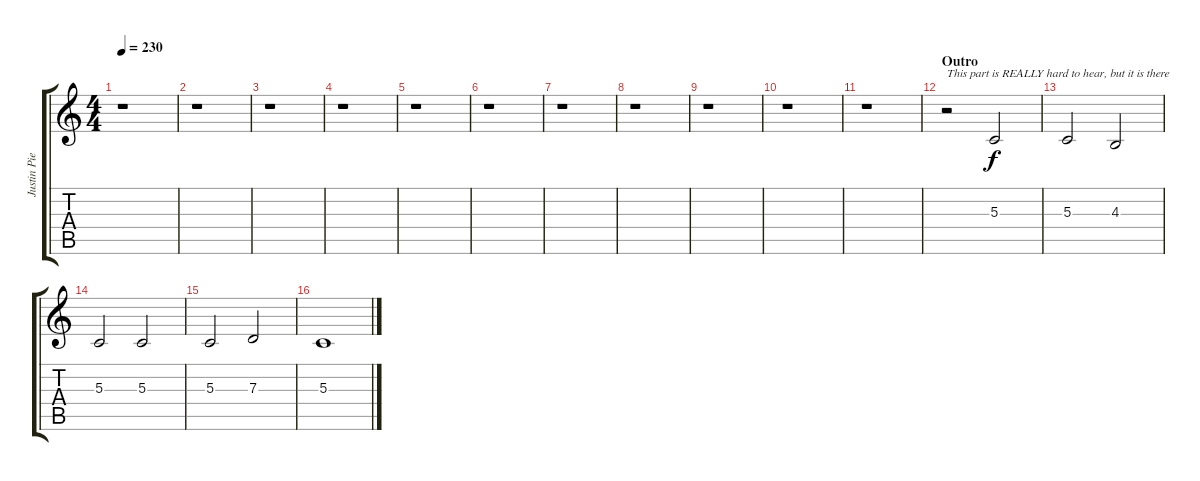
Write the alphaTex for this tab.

\track ("Justin Pierre (Backing Vocals)" "Justin Pie") {instrument bassoon}
\staff {score tabs}
\tuning (E4 B3 G3 D3 A2 E2) {hide}
\ts (4 4)
\tempo 230
\clef g2
\ks c
r.1{dy f} |
r.1 |
r.1 |
r.1 |
r.1 |
r.1 |
r.1 |
r.1 |
r.1 |
r.1 |
r.1 |
\section ("" "Outro")
r.2{txt "This part is REALLY hard to hear, but it is there"} 5.3.2 |
5.3.2 4.3.2 |
5.3.2 5.3.2 |
5.3.2 7.3.2 |
5.3.1
